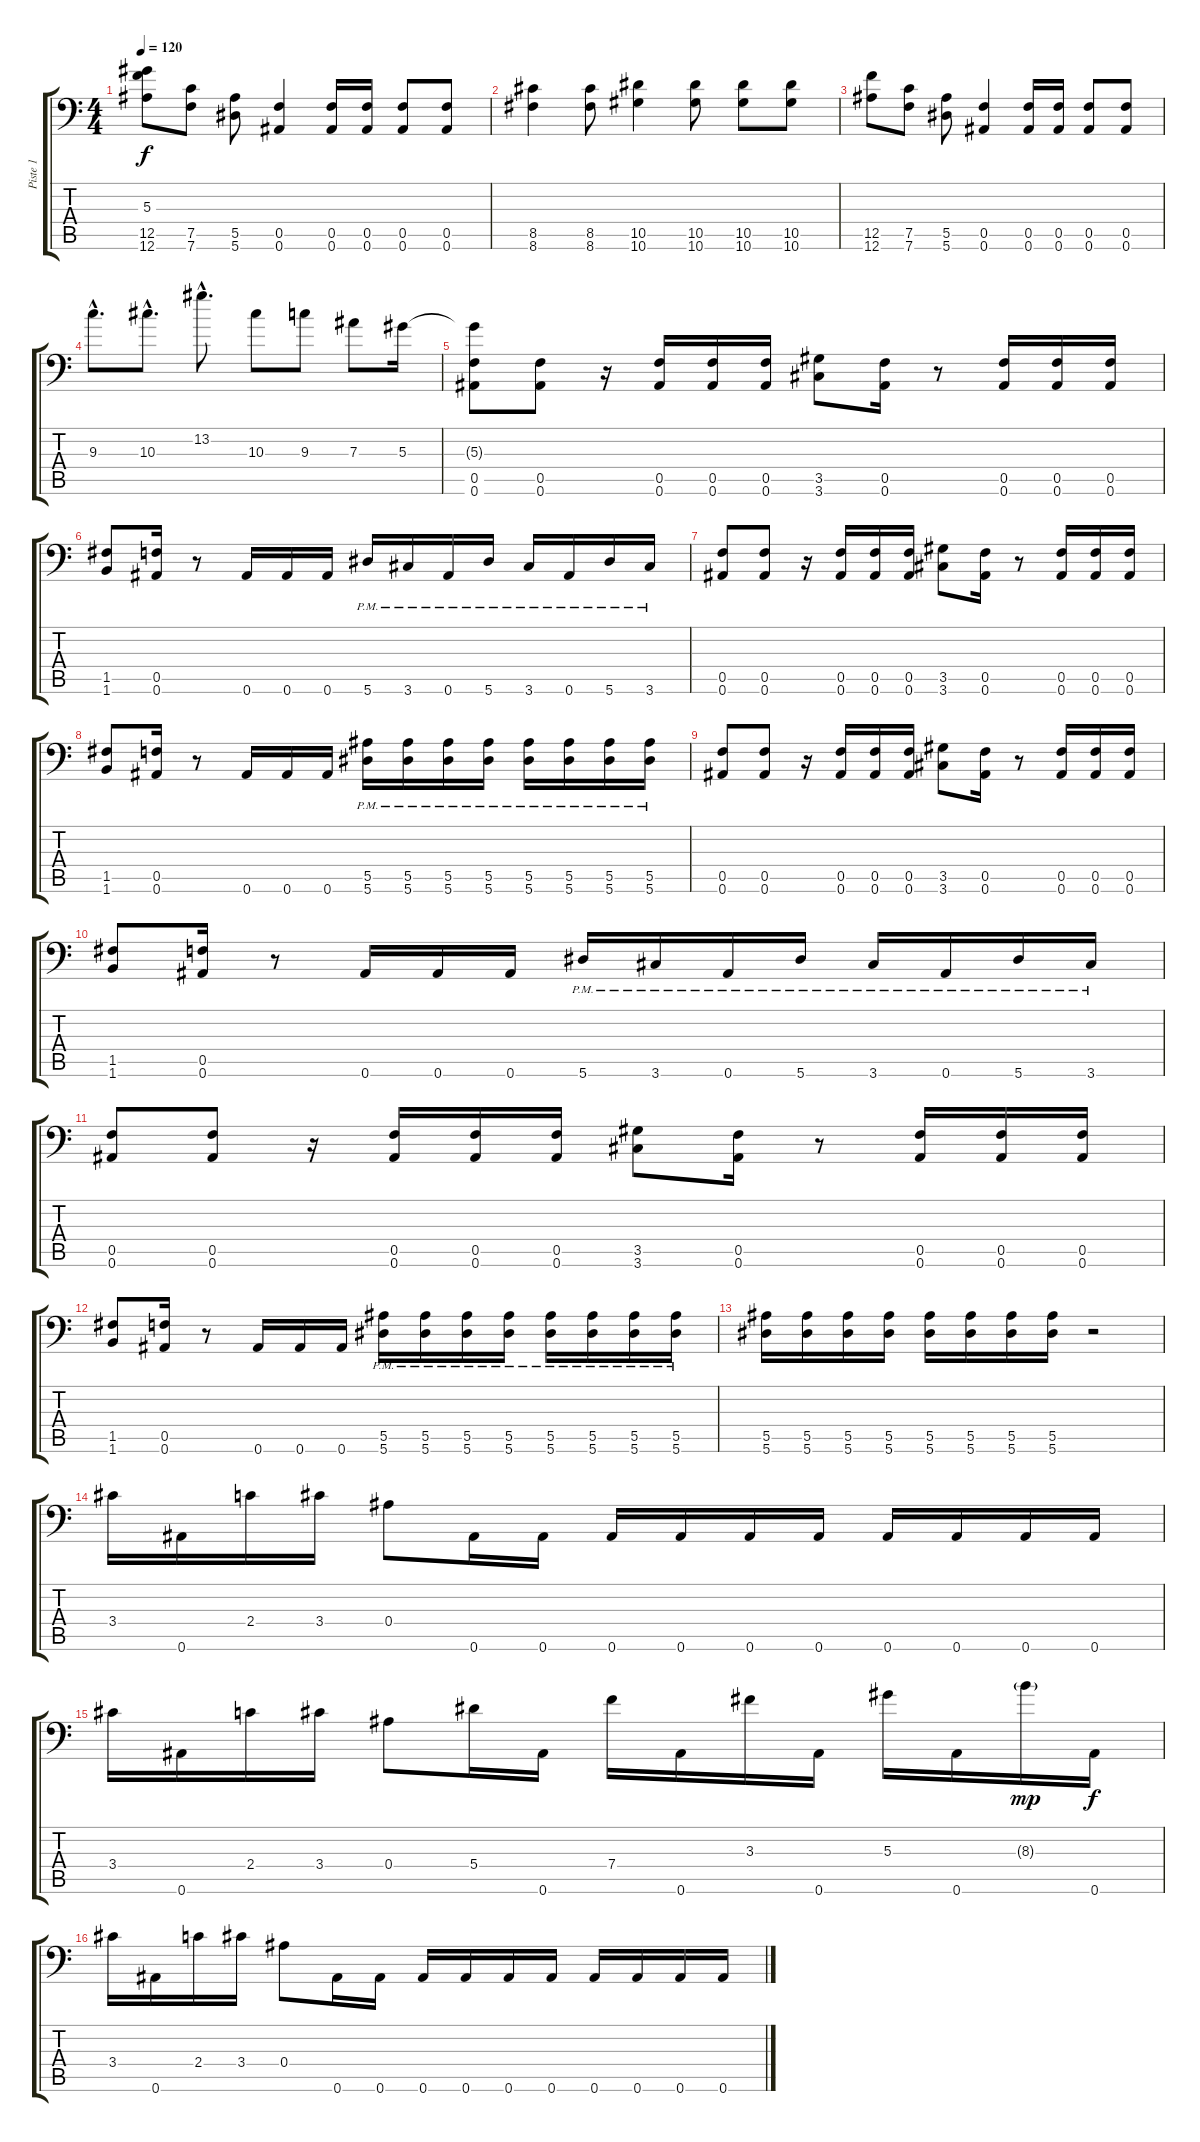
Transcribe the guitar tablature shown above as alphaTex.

\track ("Piste 1" "Piste 1") {instrument distortionguitar}
\staff {score tabs}
\tuning (C4 G3 Eb3 Bb2 F2 Bb1) {hide}
\ts (4 4)
\tempo 120
\clef f4
\ks c
(5.3{t} 12.5 12.6).8{dy f} (7.5 7.6).8 (5.5 5.6).8 (0.5 0.6).4 (0.5 0.6).16 (0.5 0.6).16 (0.5 0.6).8 (0.5 0.6).8 |
(8.5 8.6).4 (8.5 8.6).8 (10.5 10.6).4 (10.5 10.6).8 (10.5 10.6).8 (10.5 10.6).8 |
(12.5 12.6).8 (7.5 7.6).8 (5.5 5.6).8 (0.5 0.6).4 (0.5 0.6).16 (0.5 0.6).16 (0.5 0.6).8 (0.5 0.6).8 |
9.3{hac}.8{d} 10.3{hac}.8{d} 13.2{hac}.8{d} 10.3.8 9.3.8 7.3.8 5.3.16 |
(5.3{t} 0.5 0.6).8 (0.5 0.6).8 r.16 (0.5 0.6).16 (0.5 0.6).16 (0.5 0.6).16 (3.5 3.6).8 (0.5 0.6).16 r.8 (0.5 0.6).16 (0.5 0.6).16 (0.5 0.6).16 |
(1.5 1.6).8 (0.5 0.6).16 r.8 0.6.16 0.6.16 0.6.16 5.6{pm}.16 3.6{pm}.16 0.6{pm}.16 5.6{pm}.16 3.6{pm}.16 0.6{pm}.16 5.6{pm}.16 3.6{pm}.16 |
(0.5 0.6).8 (0.5 0.6).8 r.16 (0.5 0.6).16 (0.5 0.6).16 (0.5 0.6).16 (3.5 3.6).8 (0.5 0.6).16 r.8 (0.5 0.6).16 (0.5 0.6).16 (0.5 0.6).16 |
(1.5 1.6).8 (0.5 0.6).16 r.8 0.6.16 0.6.16 0.6.16 (5.5 5.6{pm}).16 (5.5 5.6{pm}).16 (5.5 5.6{pm}).16 (5.5 5.6{pm}).16 (5.5 5.6{pm}).16 (5.5 5.6{pm}).16 (5.5 5.6{pm}).16 (5.5 5.6{pm}).16 |
(0.5 0.6).8 (0.5 0.6).8 r.16 (0.5 0.6).16 (0.5 0.6).16 (0.5 0.6).16 (3.5 3.6).8 (0.5 0.6).16 r.8 (0.5 0.6).16 (0.5 0.6).16 (0.5 0.6).16 |
(1.5 1.6).8 (0.5 0.6).16 r.8 0.6.16 0.6.16 0.6.16 5.6{pm}.16 3.6{pm}.16 0.6{pm}.16 5.6{pm}.16 3.6{pm}.16 0.6{pm}.16 5.6{pm}.16 3.6{pm}.16 |
(0.5 0.6).8 (0.5 0.6).8 r.16 (0.5 0.6).16 (0.5 0.6).16 (0.5 0.6).16 (3.5 3.6).8 (0.5 0.6).16 r.8 (0.5 0.6).16 (0.5 0.6).16 (0.5 0.6).16 |
(1.5 1.6).8 (0.5 0.6).16 r.8 0.6.16 0.6.16 0.6.16 (5.5 5.6{pm}).16 (5.5 5.6{pm}).16 (5.5 5.6{pm}).16 (5.5 5.6{pm}).16 (5.5 5.6{pm}).16 (5.5 5.6{pm}).16 (5.5 5.6{pm}).16 (5.5 5.6{pm}).16 |
(5.5 5.6).16 (5.5 5.6).16 (5.5 5.6).16 (5.5 5.6).16 (5.5 5.6).16 (5.5 5.6).16 (5.5 5.6).16 (5.5 5.6).16 r.2 |
3.4.16 0.6.16 2.4.16 3.4.16 0.4.8 0.6.16 0.6.16 0.6.16 0.6.16 0.6.16 0.6.16 0.6.16 0.6.16 0.6.16 0.6.16 |
3.4.16 0.6.16 2.4.16 3.4.16 0.4.8 5.4.16 0.6.16 7.4.16 0.6.16 3.3.16 0.6.16 5.3.16 0.6.16 8.3{g}.16{dy mp} 0.6.16{dy f} |
3.4.16 0.6.16 2.4.16 3.4.16 0.4.8 0.6.16 0.6.16 0.6.16 0.6.16 0.6.16 0.6.16 0.6.16 0.6.16 0.6.16 0.6.16
